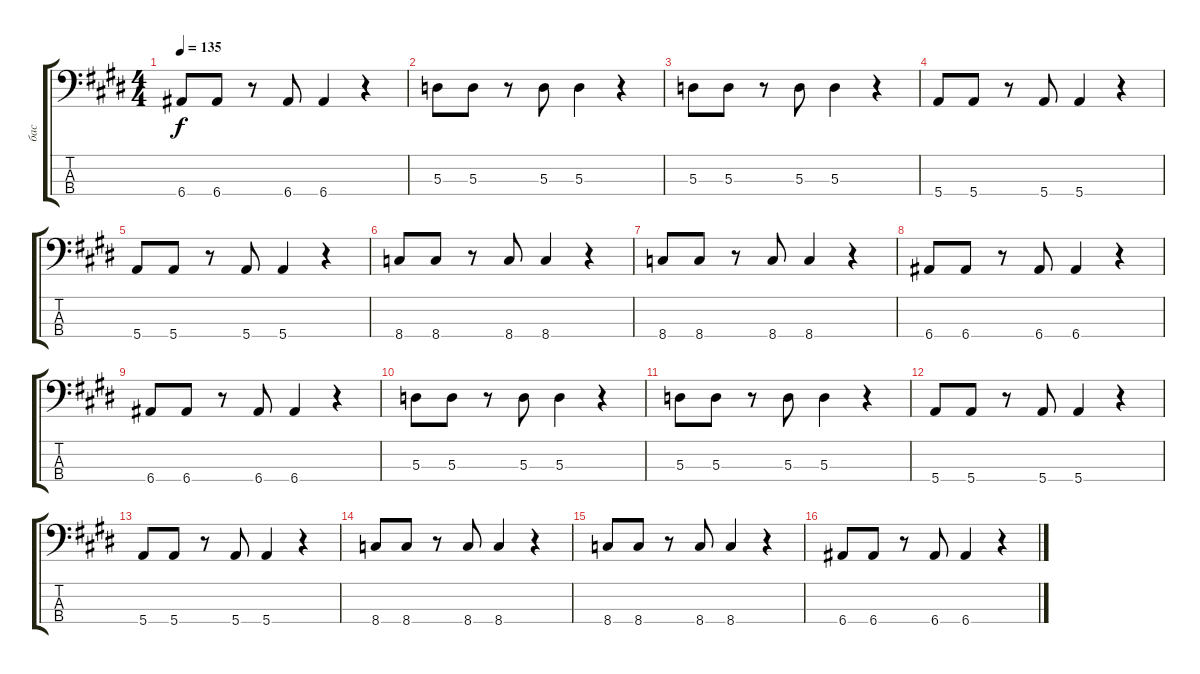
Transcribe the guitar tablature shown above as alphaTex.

\track ("бас" "бас") {instrument electricbassfinger}
\staff {score tabs}
\tuning (G2 D2 A1 E1) {hide}
\ts (4 4)
\tempo 135
\clef f4
\ks c#minor
6.4.8{dy f} 6.4.8 r.8 6.4.8 6.4.4 r.4 |
5.3.8 5.3.8 r.8 5.3.8 5.3.4 r.4 |
5.3.8 5.3.8 r.8 5.3.8 5.3.4 r.4 |
5.4.8 5.4.8 r.8 5.4.8 5.4.4 r.4 |
5.4.8 5.4.8 r.8 5.4.8 5.4.4 r.4 |
8.4.8 8.4.8 r.8 8.4.8 8.4.4 r.4 |
8.4.8 8.4.8 r.8 8.4.8 8.4.4 r.4 |
6.4.8 6.4.8 r.8 6.4.8 6.4.4 r.4 |
6.4.8 6.4.8 r.8 6.4.8 6.4.4 r.4 |
5.3.8 5.3.8 r.8 5.3.8 5.3.4 r.4 |
5.3.8 5.3.8 r.8 5.3.8 5.3.4 r.4 |
5.4.8 5.4.8 r.8 5.4.8 5.4.4 r.4 |
5.4.8 5.4.8 r.8 5.4.8 5.4.4 r.4 |
8.4.8 8.4.8 r.8 8.4.8 8.4.4 r.4 |
8.4.8 8.4.8 r.8 8.4.8 8.4.4 r.4 |
6.4.8 6.4.8 r.8 6.4.8 6.4.4 r.4
